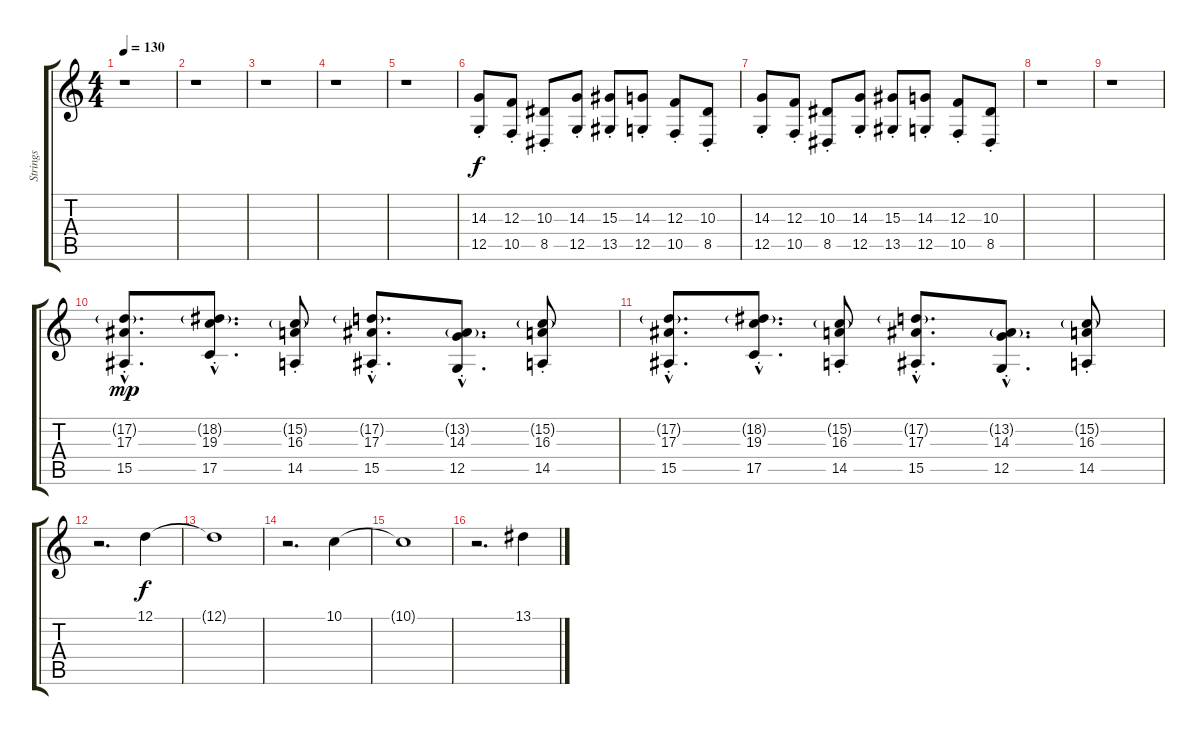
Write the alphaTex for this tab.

\track ("Strings" "Strings") {instrument tremolostrings}
\staff {score tabs}
\tuning (D4 A3 F3 C3 G2 D2) {hide}
\ts (4 4)
\tempo 130
\clef g2
\ks c
r.1{dy f} |
r.1 |
r.1 |
r.1 |
r.1 |
(14.3{st} 12.5{st}).8 (12.3{st} 10.5{st}).8 (10.3{st} 8.5{st}).8 (14.3{st} 12.5{st}).8 (15.3{st} 13.5{st}).8 (14.3{st} 12.5{st}).8 (12.3{st} 10.5{st}).8 (10.3{st} 8.5{st}).8 |
(14.3{st} 12.5{st}).8 (12.3{st} 10.5{st}).8 (10.3{st} 8.5{st}).8 (14.3{st} 12.5{st}).8 (15.3{st} 13.5{st}).8 (14.3{st} 12.5{st}).8 (12.3{st} 10.5{st}).8 (10.3{st} 8.5{st}).8 |
r.1 |
r.1 |
(17.2{g hac st} 17.3{hac st} 15.5{hac st}).8{d dy mp} (18.2{g hac st} 19.3{hac st} 17.5{hac st}).8{d} (15.2{g st} 16.3{st} 14.5{st}).8 (17.2{g hac st} 17.3{hac st} 15.5{hac st}).8{d} (13.2{g hac st} 14.3{hac st} 12.5{hac st}).8{d} (15.2{g st} 16.3{st} 14.5{st}).8 |
(17.2{g hac st} 17.3{hac st} 15.5{hac st}).8{d} (18.2{g hac st} 19.3{hac st} 17.5{hac st}).8{d} (15.2{g st} 16.3{st} 14.5{st}).8 (17.2{g hac st} 17.3{hac st} 15.5{hac st}).8{d} (13.2{g hac st} 14.3{hac st} 12.5{hac st}).8{d} (15.2{g st} 16.3{st} 14.5{st}).8 |
r.2{d} 12.1.4{dy f} |
12.1{t}.1 |
r.2{d} 10.1.4 |
10.1{t}.1 |
r.2{d} 13.1.4
